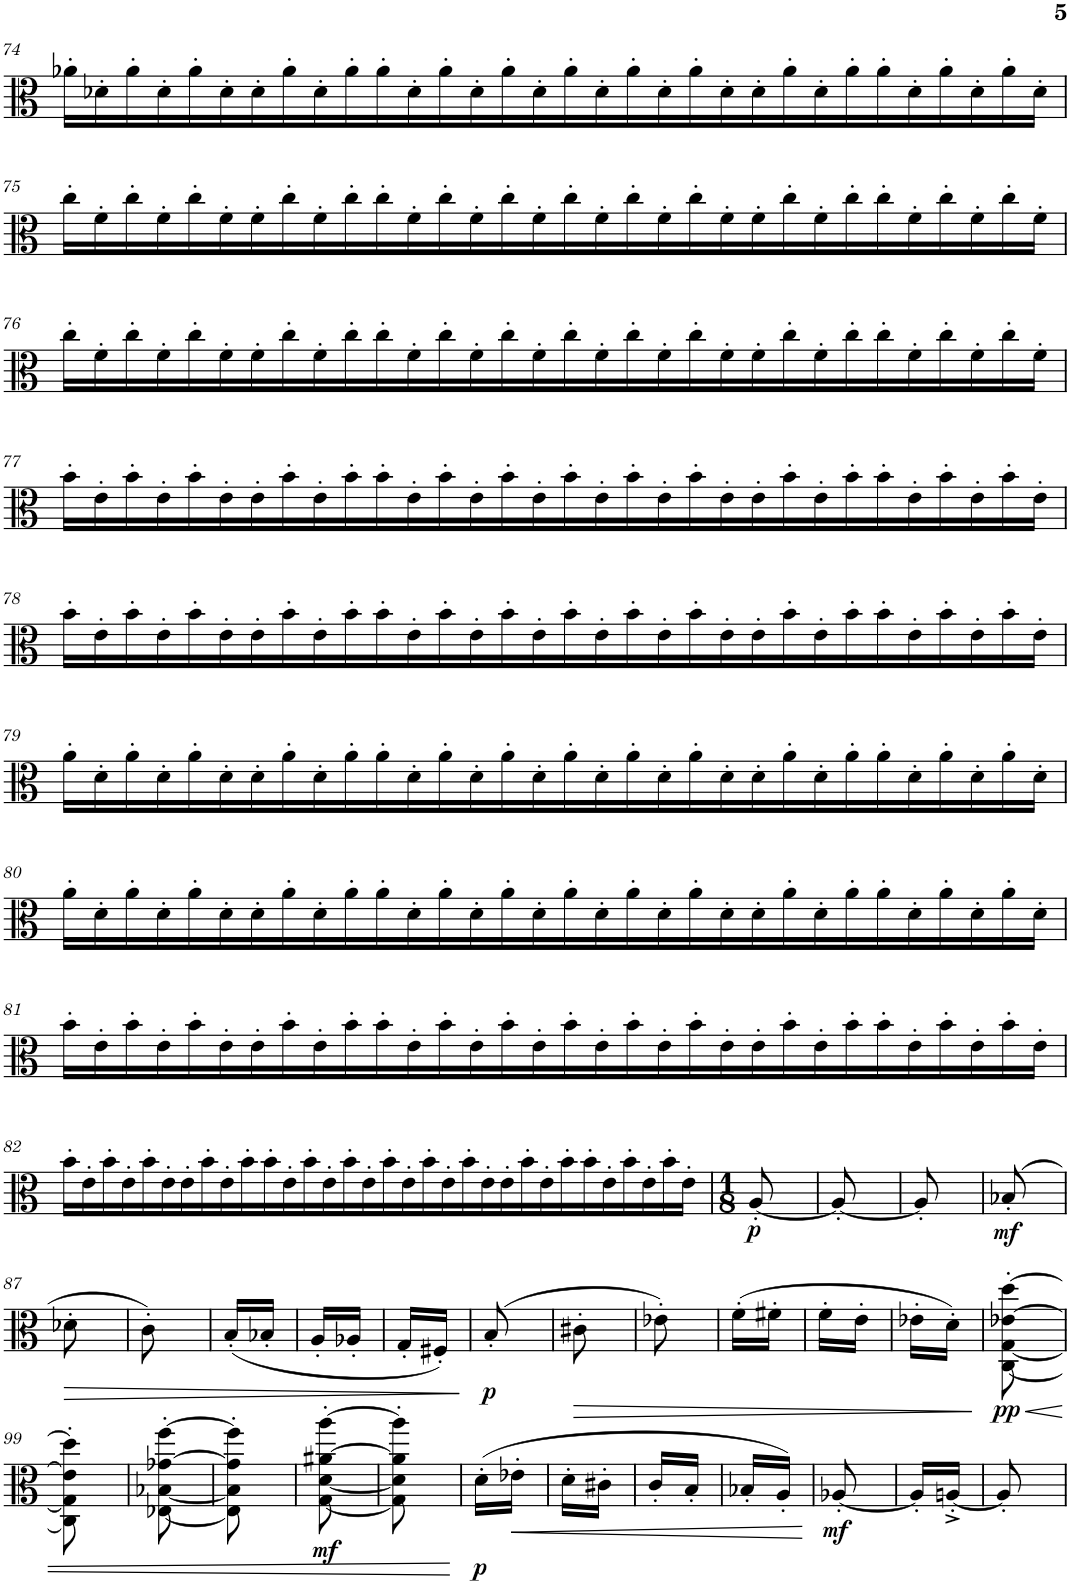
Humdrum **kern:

**kern	**dynam
*part1	*part1
*staff1	*staff1
*I"Viola	*
*I'Vla.	*
!!LO:PB:g=z
*clefC3	*
*k[]	*
*M8/4	*
=74	=74
16a-X'\LL	.
16d-X'\	.
16a-'\	.
16d-'\	.
16a-'\	.
16d-'\	.
16d-'\	.
16a-'\	.
16d-'\	.
16a-'\	.
16a-'\	.
16d-'\	.
16a-'\	.
16d-'\	.
16a-'\	.
16d-'\	.
16a-'\	.
16d-'\	.
16a-'\	.
16d-'\	.
16a-'\	.
16d-'\	.
16d-'\	.
16a-'\	.
16d-'\	.
16a-'\	.
16a-'\	.
16d-'\	.
16a-'\	.
16d-'\	.
16a-'\	.
16d-'\JJ	.
!!LO:LB:g=z
=75	=75
16cc'\LL	.
16f'\	.
16cc'\	.
16f'\	.
16cc'\	.
16f'\	.
16f'\	.
16cc'\	.
16f'\	.
16cc'\	.
16cc'\	.
16f'\	.
16cc'\	.
16f'\	.
16cc'\	.
16f'\	.
16cc'\	.
16f'\	.
16cc'\	.
16f'\	.
16cc'\	.
16f'\	.
16f'\	.
16cc'\	.
16f'\	.
16cc'\	.
16cc'\	.
16f'\	.
16cc'\	.
16f'\	.
16cc'\	.
16f'\JJ	.
!!LO:LB:g=z
=76	=76
16cc'\LL	.
16f'\	.
16cc'\	.
16f'\	.
16cc'\	.
16f'\	.
16f'\	.
16cc'\	.
16f'\	.
16cc'\	.
16cc'\	.
16f'\	.
16cc'\	.
16f'\	.
16cc'\	.
16f'\	.
16cc'\	.
16f'\	.
16cc'\	.
16f'\	.
16cc'\	.
16f'\	.
16f'\	.
16cc'\	.
16f'\	.
16cc'\	.
16cc'\	.
16f'\	.
16cc'\	.
16f'\	.
16cc'\	.
16f'\JJ	.
!!LO:LB:g=z
=77	=77
16b'\LL	.
16e'\	.
16b'\	.
16e'\	.
16b'\	.
16e'\	.
16e'\	.
16b'\	.
16e'\	.
16b'\	.
16b'\	.
16e'\	.
16b'\	.
16e'\	.
16b'\	.
16e'\	.
16b'\	.
16e'\	.
16b'\	.
16e'\	.
16b'\	.
16e'\	.
16e'\	.
16b'\	.
16e'\	.
16b'\	.
16b'\	.
16e'\	.
16b'\	.
16e'\	.
16b'\	.
16e'\JJ	.
!!LO:LB:g=z
=78	=78
16b'\LL	.
16e'\	.
16b'\	.
16e'\	.
16b'\	.
16e'\	.
16e'\	.
16b'\	.
16e'\	.
16b'\	.
16b'\	.
16e'\	.
16b'\	.
16e'\	.
16b'\	.
16e'\	.
16b'\	.
16e'\	.
16b'\	.
16e'\	.
16b'\	.
16e'\	.
16e'\	.
16b'\	.
16e'\	.
16b'\	.
16b'\	.
16e'\	.
16b'\	.
16e'\	.
16b'\	.
16e'\JJ	.
!!LO:LB:g=z
=79	=79
16a'\LL	.
16d'\	.
16a'\	.
16d'\	.
16a'\	.
16d'\	.
16d'\	.
16a'\	.
16d'\	.
16a'\	.
16a'\	.
16d'\	.
16a'\	.
16d'\	.
16a'\	.
16d'\	.
16a'\	.
16d'\	.
16a'\	.
16d'\	.
16a'\	.
16d'\	.
16d'\	.
16a'\	.
16d'\	.
16a'\	.
16a'\	.
16d'\	.
16a'\	.
16d'\	.
16a'\	.
16d'\JJ	.
!!LO:LB:g=z
=80	=80
16a'\LL	.
16d'\	.
16a'\	.
16d'\	.
16a'\	.
16d'\	.
16d'\	.
16a'\	.
16d'\	.
16a'\	.
16a'\	.
16d'\	.
16a'\	.
16d'\	.
16a'\	.
16d'\	.
16a'\	.
16d'\	.
16a'\	.
16d'\	.
16a'\	.
16d'\	.
16d'\	.
16a'\	.
16d'\	.
16a'\	.
16a'\	.
16d'\	.
16a'\	.
16d'\	.
16a'\	.
16d'\JJ	.
!!LO:LB:g=z
=81	=81
16b'\LL	.
16e'\	.
16b'\	.
16e'\	.
16b'\	.
16e'\	.
16e'\	.
16b'\	.
16e'\	.
16b'\	.
16b'\	.
16e'\	.
16b'\	.
16e'\	.
16b'\	.
16e'\	.
16b'\	.
16e'\	.
16b'\	.
16e'\	.
16b'\	.
16e'\	.
16e'\	.
16b'\	.
16e'\	.
16b'\	.
16b'\	.
16e'\	.
16b'\	.
16e'\	.
16b'\	.
16e'\JJ	.
!!LO:LB:g=z
=82	=82
16b'\LL	.
16e'\	.
16b'\	.
16e'\	.
16b'\	.
16e'\	.
16e'\	.
16b'\	.
16e'\	.
16b'\	.
16b'\	.
16e'\	.
16b'\	.
16e'\	.
16b'\	.
16e'\	.
16b'\	.
16e'\	.
16b'\	.
16e'\	.
16b'\	.
16e'\	.
16e'\	.
16b'\	.
16e'\	.
16b'\	.
16b'\	.
16e'\	.
16b'\	.
16e'\	.
16b'\	.
16e'\JJ	.
=83	=83
*M1/8	*
!	!LO:DY:b
[8A'/	p
=84	=84
8A'/_	.
=85	=85
8A'/]	.
=86	=86
!	!LO:DY:b
(8B-X'/	mf
!!LO:LB:g=z
=87	=87
!	!LO:HP:b
8d-X'\	>
=88	=88
8c'\)	.
=89	=89
(16B'/LL	.
16B-X'/JJ	.
=90	=90
16A'/LL	.
16A-X'/JJ	.
=91	=91
16G'/LL	.
16F#X'/JJ)	.
.	]
=92	=92
!	!LO:DY:b
(8B'/	p
=93	=93
!	!LO:HP:b
8c#X'\	>
=94	=94
8e-X'\)	.
=95	=95
(16f'\LL	.
16f#X'\JJ	.
=96	=96
16f'\LL	.
16e'\JJ	.
=97	=97
16e-X'\LL	.
16d'\JJ)	.
.	]
=98	=98
!	!LO:HP:b
!	!LO:DY:n=1:b
[8C\' [8G\' [8e-X\' [8dd\'	< pp
!!LO:LB:g=z
=99	=99
8C\]' 8G\]' 8e-\]' 8dd\]'	.
=100	=100
[8E-X\' [8B-X\' [8g-X\' [8ff\'	.
=101	=101
8E-\]' 8B-\]' 8g-\]' 8ff\]'	.
=102	=102
!	!LO:DY:b
[8G\' [8d\' [8a#X\' [8aa\'	mf
=103	=103
8G\]' 8d\]' 8a#\]' 8aa\]'	.
.	[
=104	=104
!	!LO:DY:b
(16d'\LL	p
!	!LO:HP:b
16e-X'\JJ	<
=105	=105
16d'\LL	.
16c#X'\JJ	.
=106	=106
16c'/LL	.
16B'/JJ	.
=107	=107
16B-X'/LL	.
16A'/JJ)	.
.	[
=108	=108
!	!LO:DY:b
[8A-X'/	mf
=109	=109
16A-'/LL]	.
[16An'^/JJ	.
=110	=110
8A'/]	.
=	=
*-	*-
